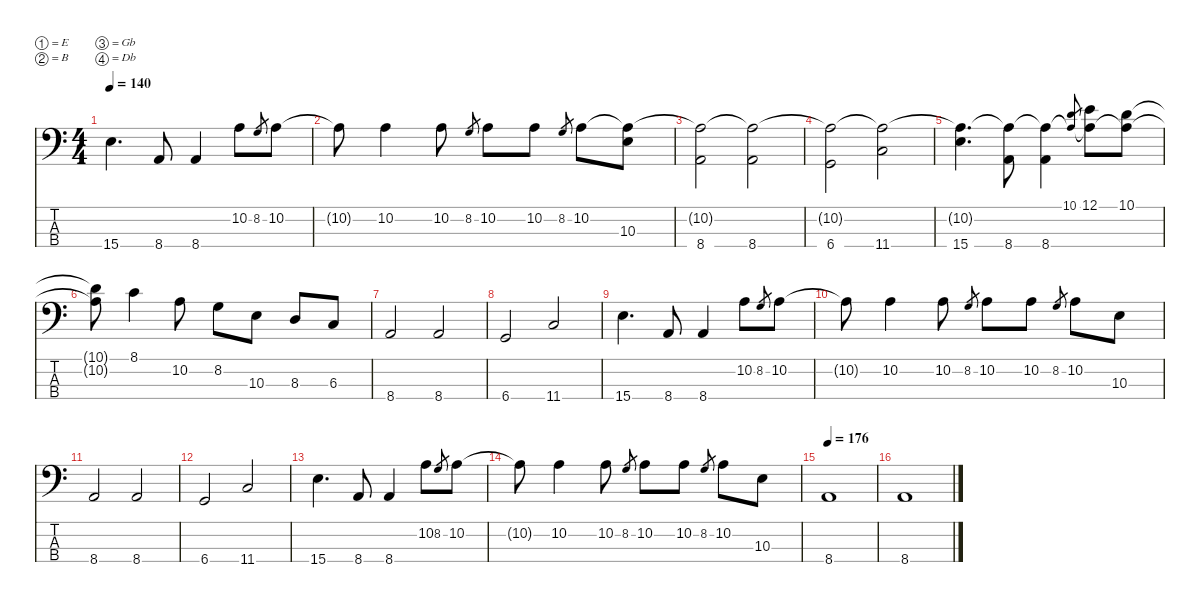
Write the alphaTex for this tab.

\defaultSystemsLayout 4
\hideDynamics
\bracketExtendMode nobrackets
\singleTrackTrackNamePolicy hidden
\multiTrackTrackNamePolicy hidden
\firstSystemTrackNameMode fullname
\firstSystemTrackNameOrientation horizontal
\otherSystemsTrackNameOrientation horizontal
\track ("Geezer Butler" "el.bs.") {instrument electricbassfinger}
\staff {score tabs}
\tuning (E2 B1 Gb1 Db1)
\ts (4 4)
\tempo 140
\clef f4
\ks c
15.4.4{d dy f beam Down} 8.4.8{beam Up} 8.4.4{beam Up} 10.2.8{beam Down} 8.2.8{gr dy mf beam Up} 10.2.8{dy f beam Down} |
10.2{t}.8{beam Down} 10.2.4{beam Down} 10.2.8{beam Down} 8.2.8{gr dy mf beam Up} 10.2.8{dy f beam Down} 10.2.8{beam Down} 8.2.8{gr dy mf beam Up} 10.2.8{dy f beam Down} (10.3 10.2{t}).8{beam Down} |
(8.4 10.2{t}).2{beam Down} (8.4 10.2{t}).2{beam Down} |
(6.4 10.2{t}).2{beam Down} (11.4 10.2{t}).2{beam Down} |
(15.4 10.2{t}).4{d beam Down} (8.4 10.2{t}).8{beam Down} (8.4 10.2{t}).4{beam Down} (10.1 10.2{t}).8{gr dy mf beam Up} (12.1 10.2{t}).8{dy f beam Down} (10.1 10.2{t}).8{beam Down} |
(10.1{t} 10.2{t}).8{beam Down} 8.1.4{beam Down} 10.2.8{beam Down} 8.2.8{beam Down} 10.3.8{beam Down} 8.3.8{beam Up} 6.3.8{beam Up} |
8.4.2{beam Up} 8.4.2{beam Up} |
6.4.2{beam Up} 11.4.2{beam Up} |
15.4.4{d beam Down} 8.4.8{beam Up} 8.4.4{beam Up} 10.2.8{beam Down} 8.2.8{gr dy mf beam Up} 10.2.8{dy f beam Down} |
10.2{t}.8{beam Down} 10.2.4{beam Down} 10.2.8{beam Down} 8.2.8{gr dy mf beam Up} 10.2.8{dy f beam Down} 10.2.8{beam Down} 8.2.8{gr dy mf beam Up} 10.2.8{dy f beam Down} 10.3.8{beam Down} |
8.4.2{beam Up} 8.4.2{beam Up} |
6.4.2{beam Up} 11.4.2{beam Up} |
15.4.4{d beam Down} 8.4.8{beam Up} 8.4.4{beam Up} 10.2.8{beam Down} 8.2.8{gr dy mf beam Up} 10.2.8{dy f beam Down} |
10.2{t}.8{beam Down} 10.2.4{beam Down} 10.2.8{beam Down} 8.2.8{gr dy mf beam Up} 10.2.8{dy f beam Down} 10.2.8{beam Down} 8.2.8{gr dy mf beam Up} 10.2.8{dy f beam Down} 10.3.8{beam Down} |
\tempo 176
8.4.1{beam Up} |
8.4.1{beam Up}
